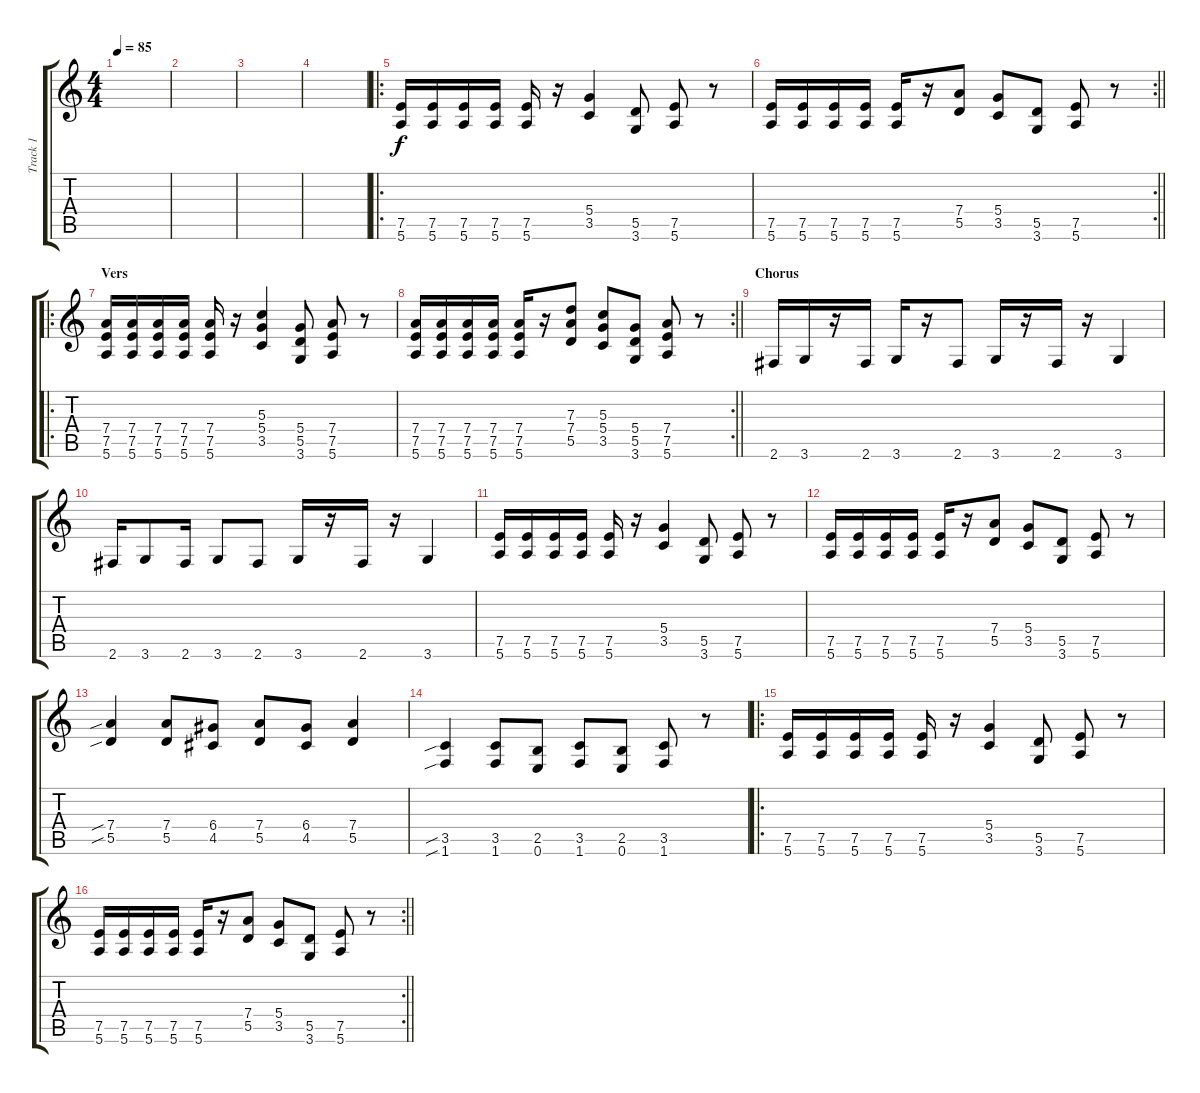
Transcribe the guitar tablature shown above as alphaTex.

\track ("Track 1" "Track 1") {instrument distortionguitar}
\staff {score tabs}
\tuning (E4 B3 G3 D3 A2 E2) {hide}
\ts (4 4)
\tempo 85
\clef g2
\ks c
|
|
|
|
\ro
(7.5 5.6).16 (7.5 5.6).16 (7.5 5.6).16 (7.5 5.6).16 (7.5 5.6).16 r.16 (5.4 3.5).4 (5.5 3.6).8 (7.5 5.6).8 r.8 |
\rc 2
\barLineRight lightlight
(7.5 5.6).16 (7.5 5.6).16 (7.5 5.6).16 (7.5 5.6).16 (7.5 5.6).16 r.16 (7.4 5.5).8 (5.4 3.5).8 (5.5 3.6).8 (7.5 5.6).8 r.8 |
\ro
\section ("" "Vers")
(7.4 7.5 5.6).16 (7.4 7.5 5.6).16 (7.4 7.5 5.6).16 (7.4 7.5 5.6).16 (7.4 7.5 5.6).16 r.16 (5.3 5.4 3.5).4 (5.4 5.5 3.6).8 (7.4 7.5 5.6).8 r.8 |
\rc 2
\barLineRight lightlight
(7.4 7.5 5.6).16 (7.4 7.5 5.6).16 (7.4 7.5 5.6).16 (7.4 7.5 5.6).16 (7.4 7.5 5.6).16 r.16 (7.3 7.4 5.5).8 (5.3 5.4 3.5).8 (5.4 5.5 3.6).8 (7.4 7.5 5.6).8 r.8 |
\section ("" "Chorus")
2.6.16 3.6.16 r.16 2.6.16 3.6.16 r.16 2.6.8 3.6.16 r.16 2.6.16 r.16 3.6.4 |
2.6.16 3.6.8 2.6.16 3.6.8 2.6.8 3.6.16 r.16 2.6.16 r.16 3.6.4 |
(7.5 5.6).16 (7.5 5.6).16 (7.5 5.6).16 (7.5 5.6).16 (7.5 5.6).16 r.16 (5.4 3.5).4 (5.5 3.6).8 (7.5 5.6).8 r.8 |
(7.5 5.6).16 (7.5 5.6).16 (7.5 5.6).16 (7.5 5.6).16 (7.5 5.6).16 r.16 (7.4 5.5).8 (5.4 3.5).8 (5.5 3.6).8 (7.5 5.6).8 r.8 |
(7.4{sib} 5.5{sib}).4 (7.4 5.5).8 (6.4 4.5).8 (7.4 5.5).8 (6.4 4.5).8 (7.4 5.5).4 |
(3.5{sib} 1.6{sib}).4 (3.5 1.6).8 (2.5 0.6).8 (3.5 1.6).8 (2.5 0.6).8 (3.5 1.6).8 r.8 |
\ro
(7.5 5.6).16 (7.5 5.6).16 (7.5 5.6).16 (7.5 5.6).16 (7.5 5.6).16 r.16 (5.4 3.5).4 (5.5 3.6).8 (7.5 5.6).8 r.8 |
\rc 2
\barLineRight lightlight
(7.5 5.6).16 (7.5 5.6).16 (7.5 5.6).16 (7.5 5.6).16 (7.5 5.6).16 r.16 (7.4 5.5).8 (5.4 3.5).8 (5.5 3.6).8 (7.5 5.6).8 r.8
